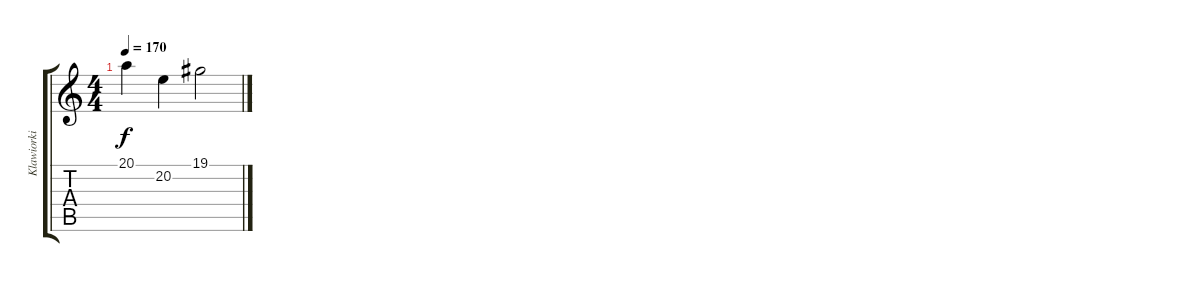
\track ("Klawiorki" "Klawiorki") {instrument stringensemble1}
\staff {score tabs}
\tuning (Db4 Ab3 E3 B2 Gb2 Db2) {hide}
\ts (4 4)
\tempo 170
\clef g2
\ks c
20.1.4{dy f} 20.2.4 19.1.2
